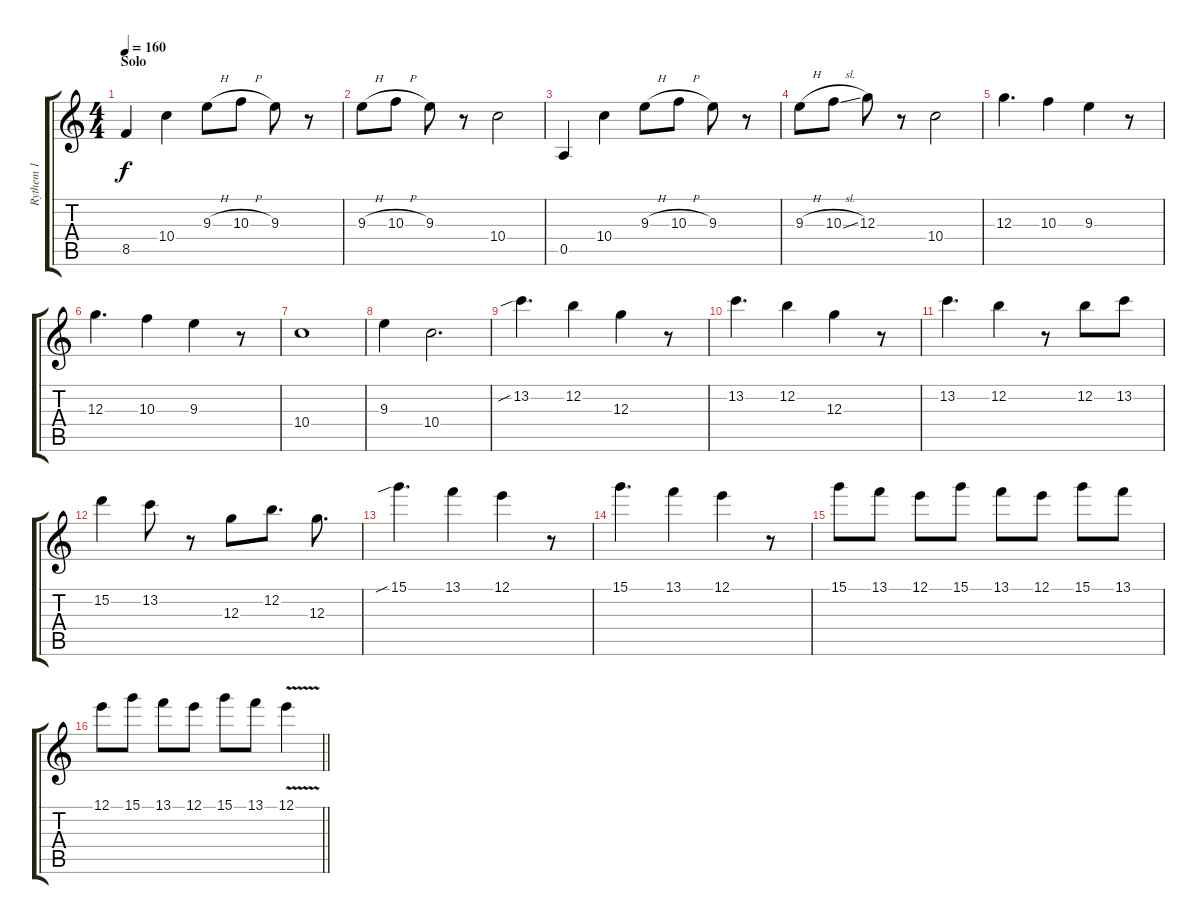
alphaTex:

\track ("Rythem 1" "Rythem 1") {instrument distortionguitar}
\staff {score tabs}
\tuning (E4 B3 G3 D3 A2 D2) {hide}
\ts (4 4)
\section ("" "Solo")
\tempo 160
\clef g2
\ks c
8.5.4{dy f} 10.4.4 9.3{h}.8 10.3{h}.8 9.3.8 r.8 |
9.3{h}.8 10.3{h}.8 9.3.8 r.8 10.4.2 |
0.5.4 10.4.4 9.3{h}.8 10.3{h}.8 9.3.8 r.8 |
9.3{h}.8 10.3{sl}.8 12.3.8 r.8 10.4.2 |
12.3.4{d} 10.3.4 9.3.4 r.8 |
12.3.4{d} 10.3.4 9.3.4 r.8 |
10.4.1 |
9.3.4 10.4.2{d} |
13.2{sib}.4{d} 12.2.4 12.3.4 r.8 |
13.2.4{d} 12.2.4 12.3.4 r.8 |
13.2.4{d} 12.2.4 r.8 12.2.8 13.2.8 |
15.2.4 13.2.8 r.8 12.3.8 12.2.8{d} 12.3.8{d} |
15.1{sib}.4{d} 13.1.4 12.1.4 r.8 |
15.1.4{d} 13.1.4 12.1.4 r.8 |
15.1.8 13.1.8 12.1.8 15.1.8 13.1.8 12.1.8 15.1.8 13.1.8 |
\barLineRight lightlight
12.1.8 15.1.8 13.1.8 12.1.8 15.1.8 13.1.8 12.1{v}.4
